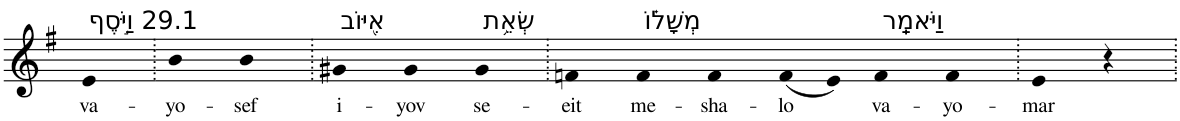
**kern	**text
*part1	*part1
*staff1	*staff1
*I"Piano	*
*I'Pno	*
*clefG2	*
*k[f#]	*
*G:	*
=1	=1
!LO:TX:a:t=29.1 וַיֹּ֣סֶף	!
!	!LO:LY:b
4e	va-
=2.	=2.
!	!LO:LY:b
4b	-yo-
!	!LO:LY:b
4b	-sef
=3.	=3.
!LO:TX:a:t=אִ֭יּוֹב	!
!	!LO:LY:b
4g#X	i-
!	!LO:LY:b
4g#	-yov
!LO:TX:a:t=שְׂאֵ֥ת	!
!	!LO:LY:b
4g#	se-
=4.	=4.
!	!LO:LY:b
4fn	-eit
!LO:TX:a:t=מְשָׁל֗וֹ	!
!	!LO:LY:b
4f	me-
!	!LO:LY:b
4f	-sha-
!	!LO:LY:b
(8f	-lo
8e)	.
!LO:TX:a:t=וַיֹּאמַֽר	!
!	!LO:LY:b
4f	va-
!	!LO:LY:b
4f	-yo-
=5.	=5.
!	!LO:LY:b
4e	-mar
4r	.
=.	=.
*-	*-
